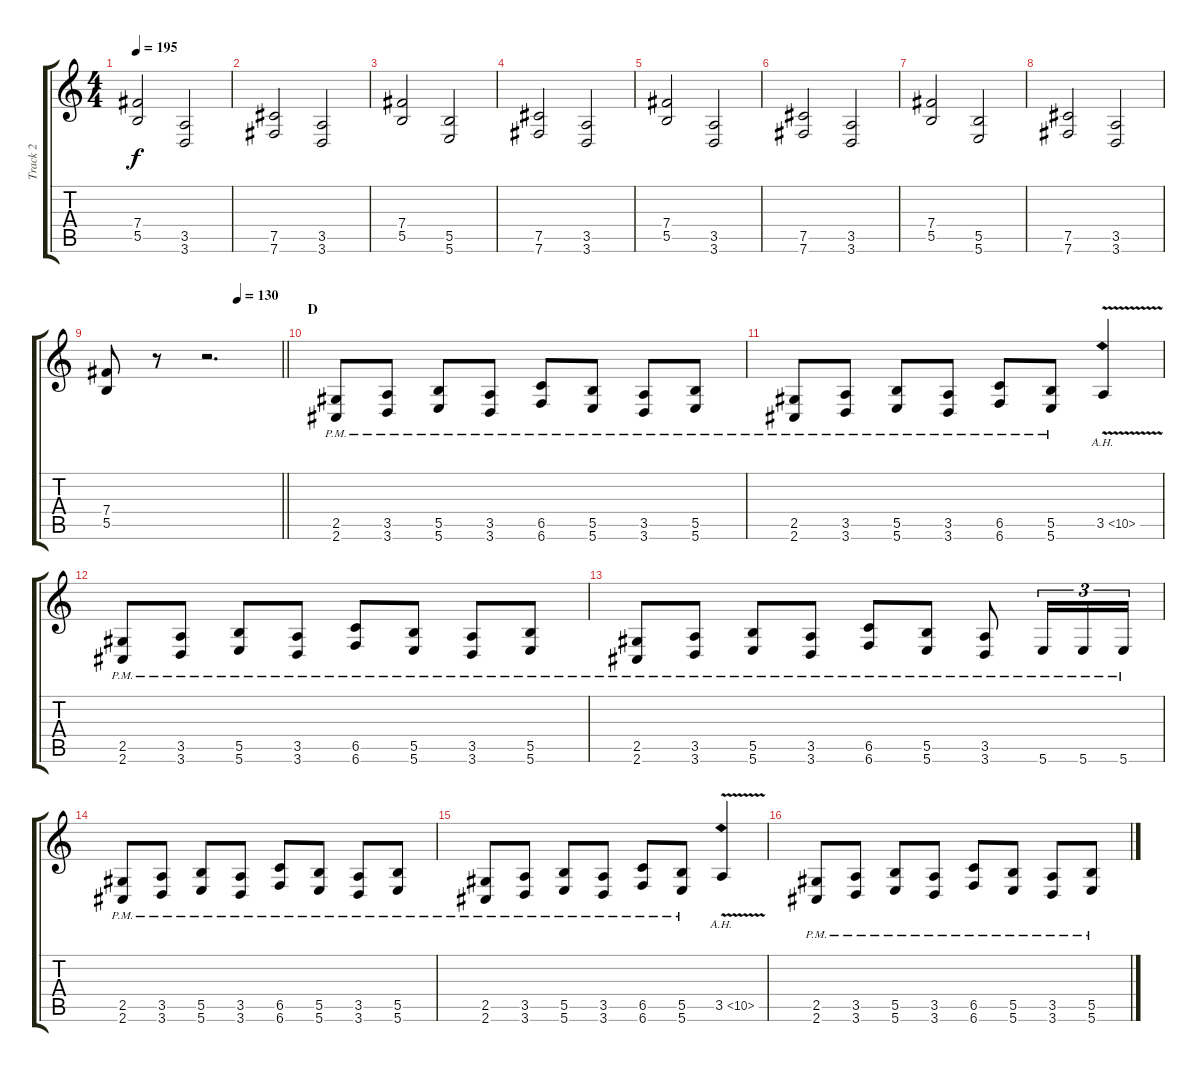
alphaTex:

\track ("Track 2" "Track 2") {instrument distortionguitar}
\staff {score tabs}
\tuning (Db4 Ab3 E3 B2 Gb2 B1) {hide}
\ts (4 4)
\tempo 195
\clef g2
\ks c
(7.4 5.5).2{dy f} (3.5 3.6).2 |
(7.5 7.6).2 (3.5 3.6).2 |
(7.4 5.5).2 (5.5 5.6).2 |
(7.5 7.6).2 (3.5 3.6).2 |
(7.4 5.5).2 (3.5 3.6).2 |
(7.5 7.6).2 (3.5 3.6).2 |
(7.4 5.5).2 (5.5 5.6).2 |
(7.5 7.6).2 (3.5 3.6).2 |
\tempo (130 0.75)
\barLineRight lightlight
(7.4 5.5).8 r.8 r.2{d} |
\section ("" "D")
(2.5{pm} 2.6{pm}).8 (3.5{pm} 3.6{pm}).8 (5.5{pm} 5.6{pm}).8 (3.5{pm} 3.6{pm}).8 (6.5{pm} 6.6{pm}).8 (5.5{pm} 5.6{pm}).8 (3.5{pm} 3.6{pm}).8 (5.5{pm} 5.6{pm}).8 |
(2.5{pm} 2.6{pm}).8 (3.5{pm} 3.6{pm}).8 (5.5{pm} 5.6{pm}).8 (3.5{pm} 3.6{pm}).8 (6.5{pm} 6.6{pm}).8 (5.5{pm} 5.6{pm}).8 3.5{ah 7 v}.4 |
(2.5{pm} 2.6{pm}).8 (3.5{pm} 3.6{pm}).8 (5.5{pm} 5.6{pm}).8 (3.5{pm} 3.6{pm}).8 (6.5{pm} 6.6{pm}).8 (5.5{pm} 5.6{pm}).8 (3.5{pm} 3.6{pm}).8 (5.5{pm} 5.6{pm}).8 |
(2.5{pm} 2.6{pm}).8 (3.5{pm} 3.6{pm}).8 (5.5{pm} 5.6{pm}).8 (3.5{pm} 3.6{pm}).8 (6.5{pm} 6.6{pm}).8 (5.5{pm} 5.6{pm}).8 (3.5{pm} 3.6{pm}).8 5.6{pm}.16{tu (3 2)} 5.6{pm}.16{tu (3 2)} 5.6{pm}.16{tu (3 2)} |
(2.5{pm} 2.6{pm}).8 (3.5{pm} 3.6{pm}).8 (5.5{pm} 5.6{pm}).8 (3.5{pm} 3.6{pm}).8 (6.5{pm} 6.6{pm}).8 (5.5{pm} 5.6{pm}).8 (3.5{pm} 3.6{pm}).8 (5.5{pm} 5.6{pm}).8 |
(2.5{pm} 2.6{pm}).8 (3.5{pm} 3.6{pm}).8 (5.5{pm} 5.6{pm}).8 (3.5{pm} 3.6{pm}).8 (6.5{pm} 6.6{pm}).8 (5.5{pm} 5.6{pm}).8 3.5{ah 7 v}.4 |
(2.5{pm} 2.6{pm}).8 (3.5{pm} 3.6{pm}).8 (5.5{pm} 5.6{pm}).8 (3.5{pm} 3.6{pm}).8 (6.5{pm} 6.6{pm}).8 (5.5{pm} 5.6{pm}).8 (3.5{pm} 3.6{pm}).8 (5.5{pm} 5.6{pm}).8
